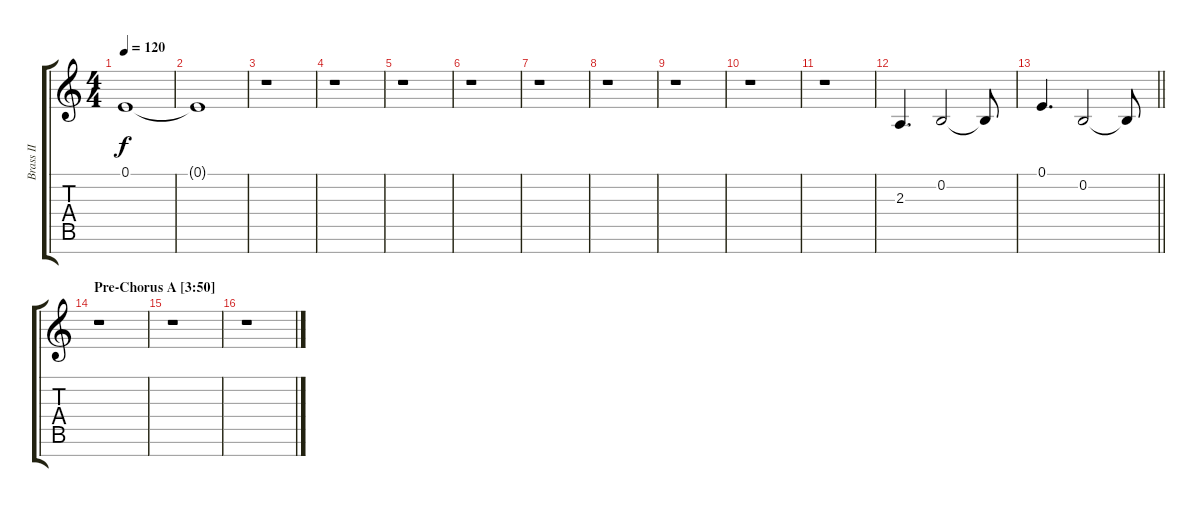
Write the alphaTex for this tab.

\track ("Brass II" "Brass II") {instrument frenchhorn}
\staff {score tabs}
\tuning (E4 B3 G3 D3 A2 E2 B1) {hide}
\ts (4 4)
\tempo 120
\clef g2
\ks c
0.1{t}.1{dy f} |
0.1{t}.1{volume 0} |
r.1 |
r.1 |
r.1 |
r.1 |
r.1 |
r.1 |
r.1 |
r.1 |
r.1 |
2.3.4{d volume 7 instrument oboe} 0.2.2 0.2{t}.8 |
\barLineRight lightlight
0.1.4{d} 0.2.2 0.2{t}.8 |
\section ("" "Pre-Chorus A [3:50]")
r.1 |
r.1 |
r.1
